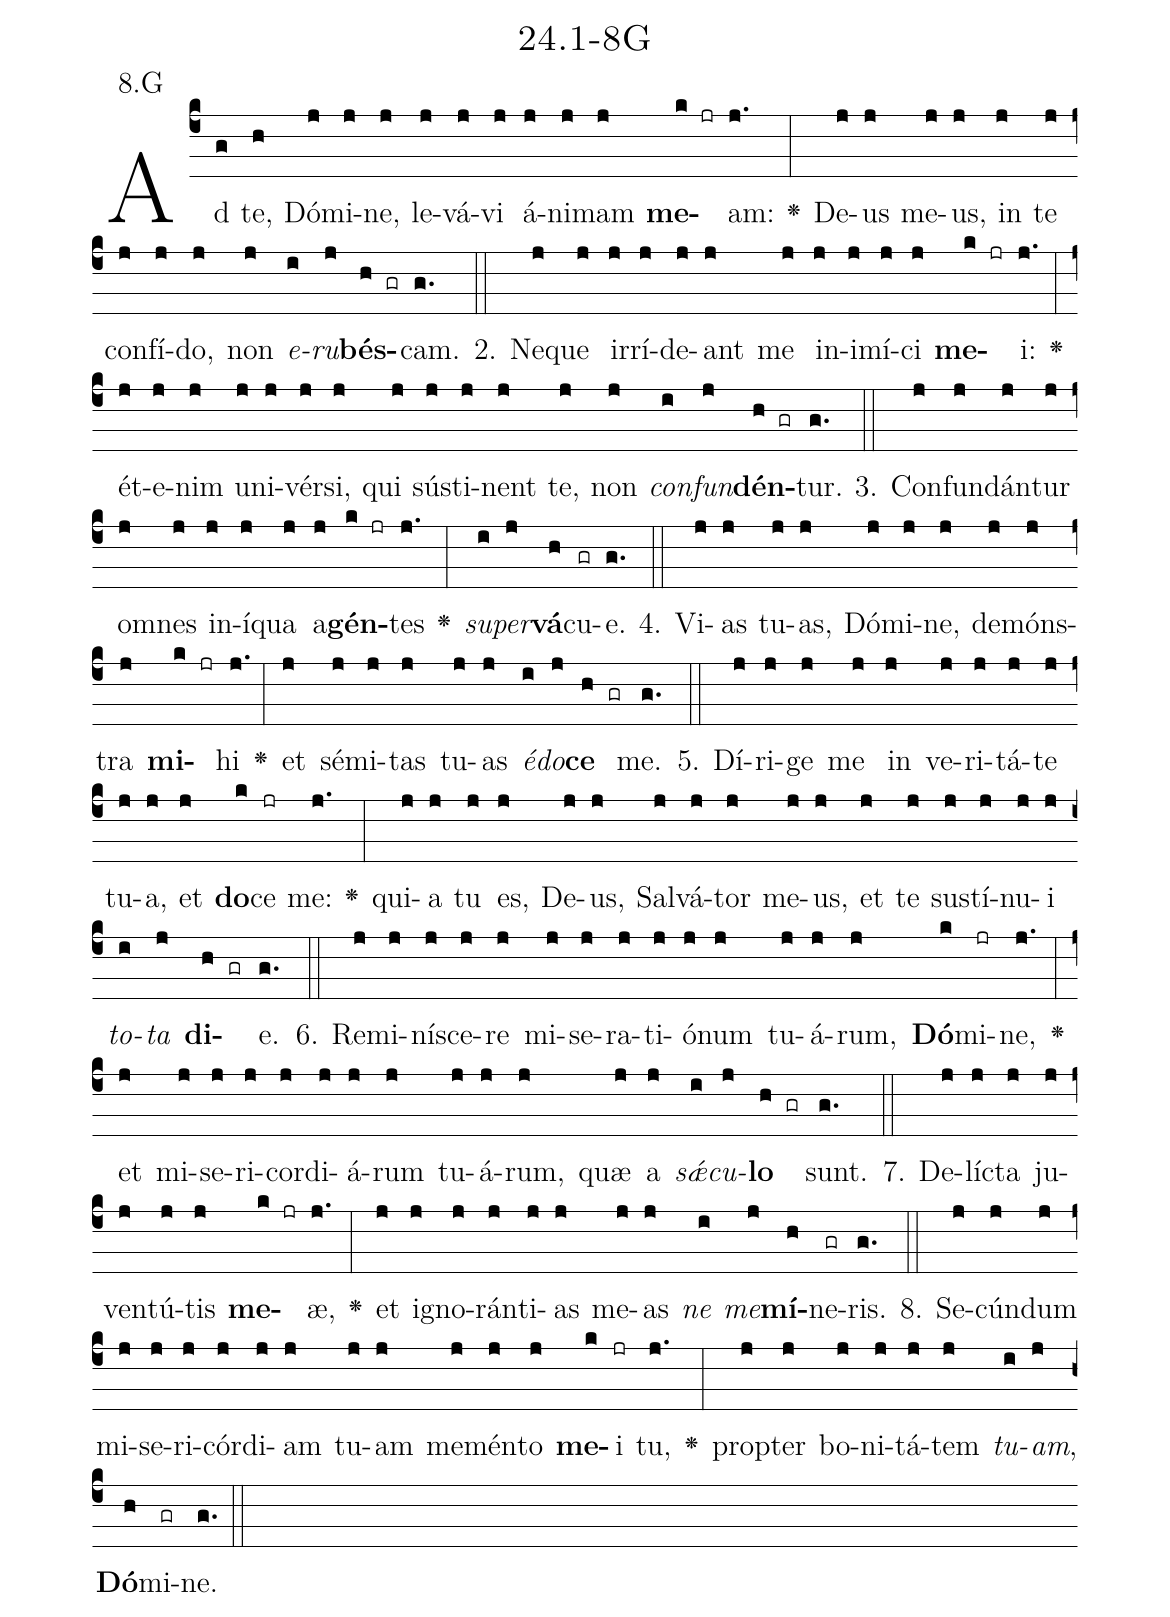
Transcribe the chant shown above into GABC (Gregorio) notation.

name: 24.1-8G;
annotation: 8.G;
%%
(c4)Ad(g) te,(h) Dó(j)mi(j)ne,(j) le(j)vá(j)vi(j) á(j)ni(j)mam(j) <b>me</b>(k jr)am:(j.) <v>\greheightstar</v>(:) De(j)us(j) me(j)us,(j) in(j) te(j) con(j)fí(j)do,(j) non(j) <i>e</i>(i)<i>ru</i>(j)<b>bés</b>(h gr)cam.(g.) (::)
2. Ne(j)que(j) ir(j)rí(j)de(j)ant(j) me(j) in(j)i(j)mí(j)ci(j) <b>me</b>(k jr)i:(j.) <v>\greheightstar</v>(:) ét(j)e(j)nim(j) u(j)ni(j)vér(j)si,(j) qui(j) sús(j)ti(j)nent(j) te,(j) non(j) <i>con</i>(i)<i>fun</i>(j)<b>dén</b>(h gr)tur.(g.) (::)
3. Con(j)fun(j)dán(j)tur(j) om(j)nes(j) in(j)í(j)qua(j) a(j)<b>gén</b>(k jr)tes(j.) <v>\greheightstar</v>(:) <i>su</i>(i)<i>per</i>(j)<b>vá</b>(h)cu(gr)e.(g.) (::)
4. Vi(j)as(j) tu(j)as,(j) Dó(j)mi(j)ne,(j) de(j)móns(j)tra(j) <b>mi</b>(k jr)hi(j.) <v>\greheightstar</v>(:) et(j) sé(j)mi(j)tas(j) tu(j)as(j) <i>é</i>(i)<i>do</i>(j)<b>ce</b>(h gr) me.(g.) (::)
5. Dí(j)ri(j)ge(j) me(j) in(j) ve(j)ri(j)tá(j)te(j) tu(j)a,(j) et(j) <b>do</b>(k)ce(jr) me:(j.) <v>\greheightstar</v>(:) qui(j)a(j) tu(j) es,(j) De(j)us,(j) Sal(j)vá(j)tor(j) me(j)us,(j) et(j) te(j) sus(j)tí(j)nu(j)i(j) <i>to</i>(i)<i>ta</i>(j) <b>di</b>(h gr)e.(g.) (::)
6. Re(j)mi(j)ní(j)sce(j)re(j) mi(j)se(j)ra(j)ti(j)ó(j)num(j) tu(j)á(j)rum,(j) <b>Dó</b>(k)mi(jr)ne,(j.) <v>\greheightstar</v>(:) et(j) mi(j)se(j)ri(j)cor(j)di(j)á(j)rum(j) tu(j)á(j)rum,(j) quæ(j) a(j) <i>sǽ</i>(i)<i>cu</i>(j)<b>lo</b>(h gr) sunt.(g.) (::)
7. De(j)líc(j)ta(j) ju(j)ven(j)tú(j)tis(j) <b>me</b>(k jr)æ,(j.) <v>\greheightstar</v>(:) et(j) i(j)gno(j)rán(j)ti(j)as(j) me(j)as(j) <i>ne</i>(i) <i>me</i>(j)<b>mí</b>(h)ne(gr)ris.(g.) (::)
8. Se(j)cún(j)dum(j) mi(j)se(j)ri(j)cór(j)di(j)am(j) tu(j)am(j) me(j)mén(j)to(j) <b>me</b>(k)i(jr) tu,(j.) <v>\greheightstar</v>(:) prop(j)ter(j) bo(j)ni(j)tá(j)tem(j) <i>tu</i>(i)<i>am</i>,(j) <b>Dó</b>(h)mi(gr)ne.(g.) (::)
